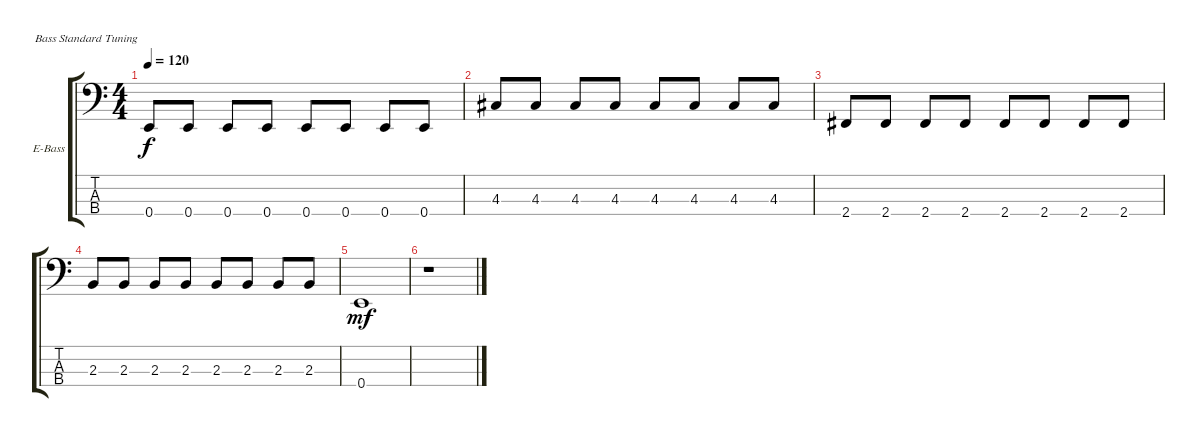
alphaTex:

\defaultSystemsLayout 4
\bracketExtendMode groupsimilarinstruments
\firstSystemTrackNameOrientation horizontal
\otherSystemsTrackNameOrientation horizontal
\track ("Bass" "E-Bass") {instrument electricbassfinger}
\staff {score tabs}
\tuning (G2 D2 A1 E1)
\ts (4 4)
\tempo 120
\clef f4
\ks c
0.4.8{dy f} 0.4.8 0.4.8 0.4.8 0.4.8 0.4.8 0.4.8 0.4.8 |
4.3.8 4.3.8 4.3.8 4.3.8 4.3.8 4.3.8 4.3.8 4.3.8 |
2.4.8 2.4.8 2.4.8 2.4.8 2.4.8 2.4.8 2.4.8 2.4.8 |
2.3.8 2.3.8 2.3.8 2.3.8 2.3.8 2.3.8 2.3.8 2.3.8 |
0.4.1{dy mf} |
r.1
